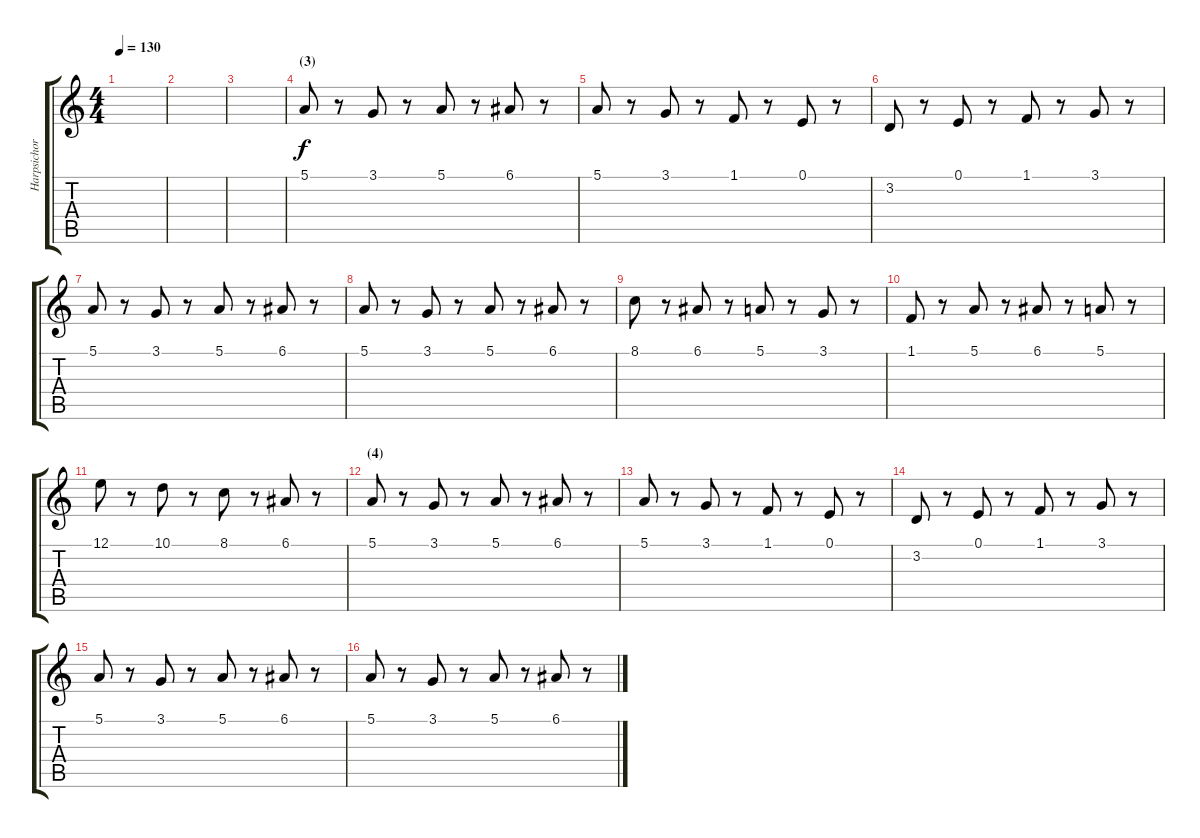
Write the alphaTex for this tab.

\track ("Harpsichord" "Harpsichor") {instrument harpsichord}
\staff {score tabs}
\tuning (E4 B3 G3 D3 A2 E2) {hide}
\ts (4 4)
\tempo 130
\clef g2
\ks c
|
|
|
\section ("" "(3)")
5.1.8 r.8 3.1.8 r.8 5.1.8 r.8 6.1.8 r.8 |
5.1.8 r.8 3.1.8 r.8 1.1.8 r.8 0.1.8 r.8 |
3.2.8 r.8 0.1.8 r.8 1.1.8 r.8 3.1.8 r.8 |
5.1.8 r.8 3.1.8 r.8 5.1.8 r.8 6.1.8 r.8 |
5.1.8 r.8 3.1.8 r.8 5.1.8 r.8 6.1.8 r.8 |
8.1.8 r.8 6.1.8 r.8 5.1.8 r.8 3.1.8 r.8 |
1.1.8 r.8 5.1.8 r.8 6.1.8 r.8 5.1.8 r.8 |
12.1.8 r.8 10.1.8 r.8 8.1.8 r.8 6.1.8 r.8 |
\section ("" "(4)")
5.1.8 r.8 3.1.8 r.8 5.1.8 r.8 6.1.8 r.8 |
5.1.8 r.8 3.1.8 r.8 1.1.8 r.8 0.1.8 r.8 |
3.2.8 r.8 0.1.8 r.8 1.1.8 r.8 3.1.8 r.8 |
5.1.8 r.8 3.1.8 r.8 5.1.8 r.8 6.1.8 r.8 |
5.1.8 r.8 3.1.8 r.8 5.1.8 r.8 6.1.8 r.8
